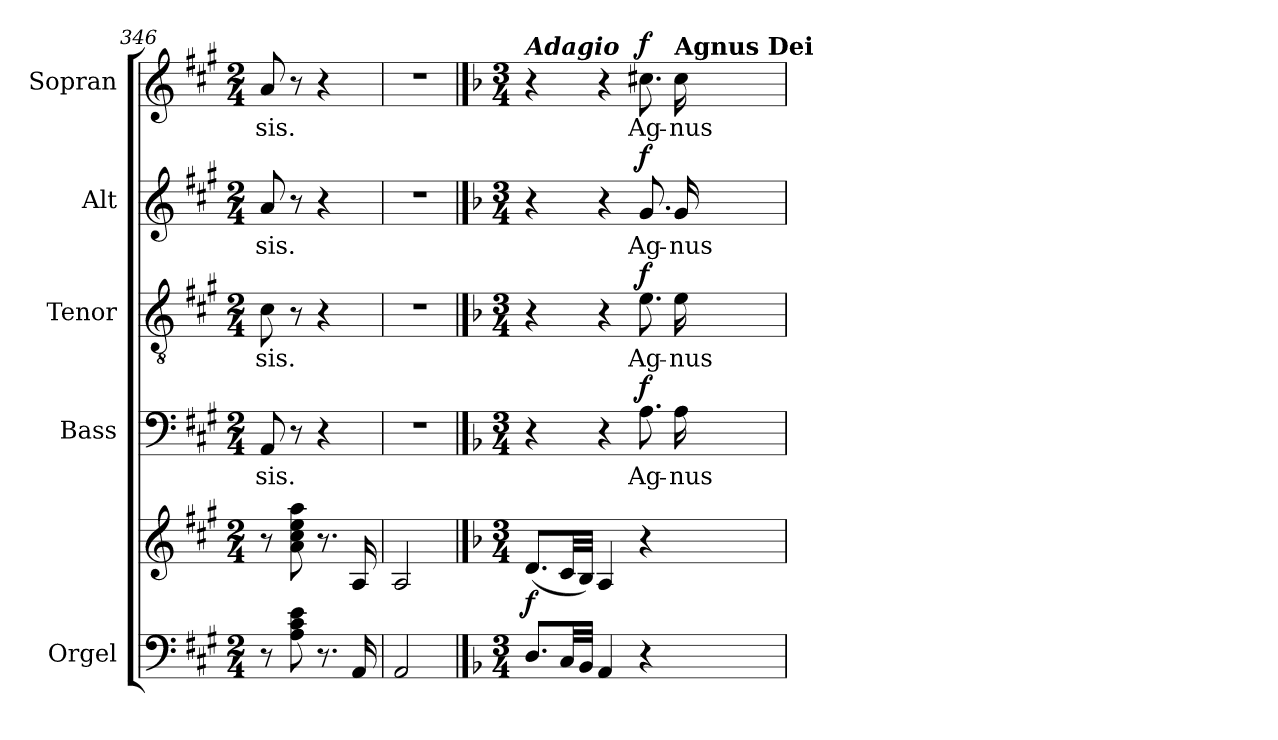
**kern	**kern	**dynam	**kern	**text	**dynam	**kern	**text	**dynam	**kern	**text	**dynam	**kern	**text	**dynam
*part5	*part5	*part5	*part4	*part4	*part4	*part3	*part3	*part3	*part2	*part2	*part2	*part1	*part1	*part1
*staff6	*staff5	*staff5/6	*staff4	*staff4	*staff4	*staff3	*staff3	*staff3	*staff2	*staff2	*staff2	*staff1	*staff1	*staff1
*I"Orgel	*	*	*I"Bass	*	*	*I"Tenor	*	*	*I"Alt	*	*	*I"Sopran	*	*
*I'Org.	*	*	*I'B.	*	*	*I'T.	*	*	*I'A.	*	*	*I'S.	*	*
*clefF4	*clefG2	*	*clefF4	*	*	*clefGv2	*	*	*clefG2	*	*	*clefG2	*	*
*k[f#c#g#]	*k[f#c#g#]	*	*k[f#c#g#]	*	*	*k[f#c#g#]	*	*	*k[f#c#g#]	*	*	*k[f#c#g#]	*	*
*A:	*A:	*	*A:	*	*	*A:	*	*	*A:	*	*	*A:	*	*
*M2/4	*M2/4	*	*M2/4	*	*	*M2/4	*	*	*M2/4	*	*	*M2/4	*	*
=346	=346	=346	=346	=346	=346	=346	=346	=346	=346	=346	=346	=346	=346	=346
!	!	!	!	!LO:LY:b	!	!	!LO:LY:b	!	!	!LO:LY:b	!	!	!LO:LY:b	!
8r	8r	.	8AA/	-sis.	.	8c#\	-sis.	.	8a/	-sis.	.	8a/	-sis.	.
8A\ 8c#\ 8e\	8a\ 8cc#\ 8ee\ 8aa\	.	8r	.	.	8r	.	.	8r	.	.	8r	.	.
8.r	8.r	.	4r	.	.	4r	.	.	4r	.	.	4r	.	.
16AA/	16A/	.	.	.	.	.	.	.	.	.	.	.	.	.
=347	=347	=347	=347	=347	=347	=347	=347	=347	=347	=347	=347	=347	=347	=347
2AA/	2A/	.	2r	.	.	2r	.	.	2r	.	.	2r	.	.
!!LO:LB:g=z
==348	==348	==348	==348	==348	==348	==348	==348	==348	==348	==348	==348	==348	==348	==348
*k[b-]	*k[b-]	*	*k[b-]	*	*	*k[b-]	*	*	*k[b-]	*	*	*k[b-]	*	*
*F:	*F:	*	*F:	*	*	*F:	*	*	*F:	*	*	*F:	*	*
*M3/4	*M3/4	*	*M3/4	*	*	*M3/4	*	*	*M3/4	*	*	*M3/4	*	*
!	!	!	!	!	!	!	!	!	!	!	!	!LO:TX:a:Bi:t=Adagio	!	!
!	!	!LO:DY:b	!	!	!	!	!	!	!	!	!	!	!	!
8.D/L	(<8.d/L	f	4r	.	.	4r	.	.	4r	.	.	4r	.	.
32C/LL	32c/LL	.	.	.	.	.	.	.	.	.	.	.	.	.
32BB-/JJJ	32B-/JJJ)	.	.	.	.	.	.	.	.	.	.	.	.	.
4AA/	4A/	.	4r	.	.	4r	.	.	4r	.	.	4r	.	.
!	!	!	!	!LO:LY:b	!LO:DY:a	!	!LO:LY:b	!LO:DY:a	!	!LO:LY:b	!LO:DY:a	!	!LO:LY:b	!LO:DY:a
4r	4r	.	8.A\	Ag-	f	8.e\	Ag-	f	8.g/	Ag-	f	8.cc#X\	Ag-	f
!	!	!	!	!	!	!	!	!	!	!	!	!LO:TX:a:B:t=Agnus Dei	!	!
!	!	!	!	!LO:LY:b	!	!	!LO:LY:b	!	!	!LO:LY:b	!	!	!LO:LY:b	!
.	.	.	16A\	-nus	.	16e\	-nus	.	16g/	-nus	.	16cc#\	-nus	.
=	=	=	=	=	=	=	=	=	=	=	=	=	=	=
*-	*-	*-	*-	*-	*-	*-	*-	*-	*-	*-	*-	*-	*-	*-
